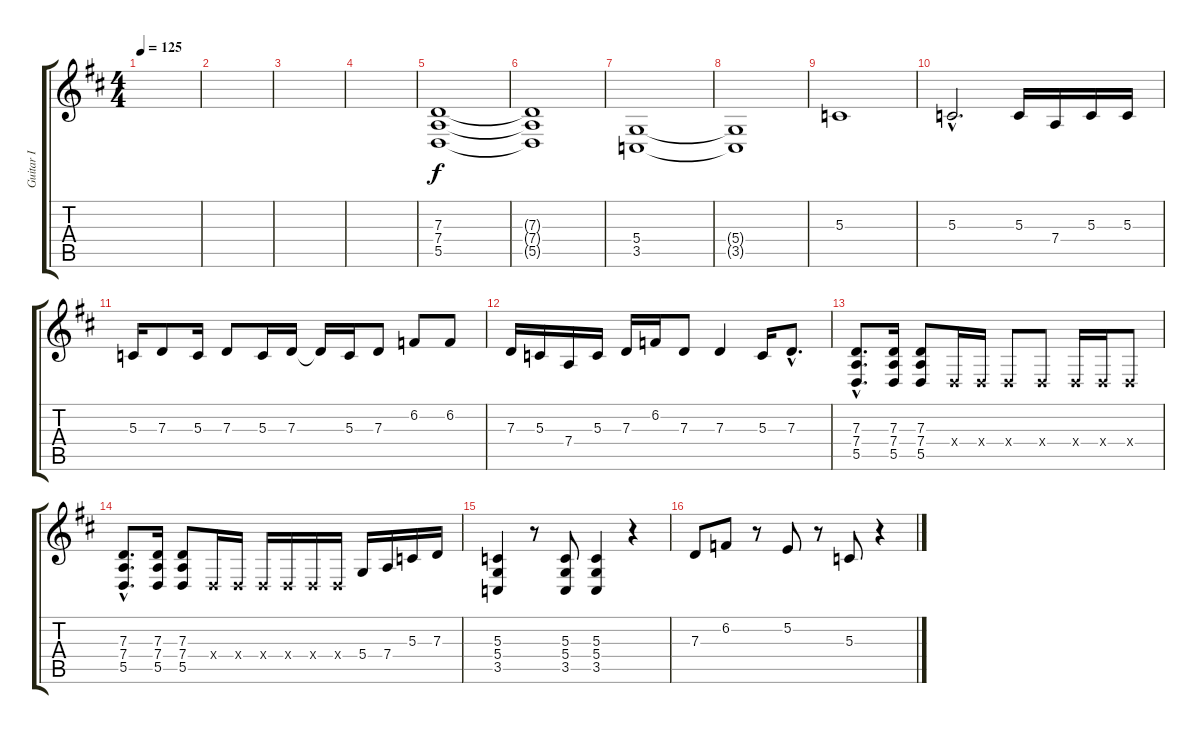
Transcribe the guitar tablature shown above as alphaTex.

\track ("Guitar I" "Guitar I") {instrument lead2sawtooth}
\staff {score tabs}
\tuning (E4 B3 G3 D3 A2 E2) {hide}
\ts (4 4)
\tempo 125
\clef g2
\ks d
|
|
|
|
(7.3 7.4 5.5).1 |
(7.3{t} 7.4{t} 5.5{t}).1 |
(5.4 3.5).1 |
(5.4{t} 3.5{t}).1 |
5.3.1 |
5.3{hac}.2{d} 5.3.16 7.4.16 5.3.16 5.3.16 |
5.3.16 7.3.8 5.3.16 7.3.8 5.3.16 7.3.16 7.3{t}.16 5.3.16 7.3.8 6.2.8 6.2.8 |
7.3.16 5.3.16 7.4.16 5.3.16 7.3.16 6.2.16 7.3.8 7.3.4 5.3.16 7.3{hac}.8{d} |
(7.3{hac} 7.4{hac} 5.5{hac}).8{d} (7.3 7.4 5.5).16 (7.3 7.4 5.5).8 0.4{x}.16 0.4{x}.16 0.4{x}.8 0.4{x}.8 0.4{x}.16 0.4{x}.16 0.4{x}.8 |
(7.3{hac} 7.4{hac} 5.5{hac}).8{d} (7.3 7.4 5.5).16 (7.3 7.4 5.5).8 0.4{x}.16 0.4{x}.16 0.4{x}.16 0.4{x}.16 0.4{x}.16 0.4{x}.16 5.4.16 7.4.16 5.3.16 7.3.16 |
(5.3 5.4 3.5).4 r.8 (5.3 5.4 3.5).8 (5.3 5.4 3.5).4 r.4 |
7.3.8 6.2.8 r.8 5.2.8 r.8 5.3.8 r.4
